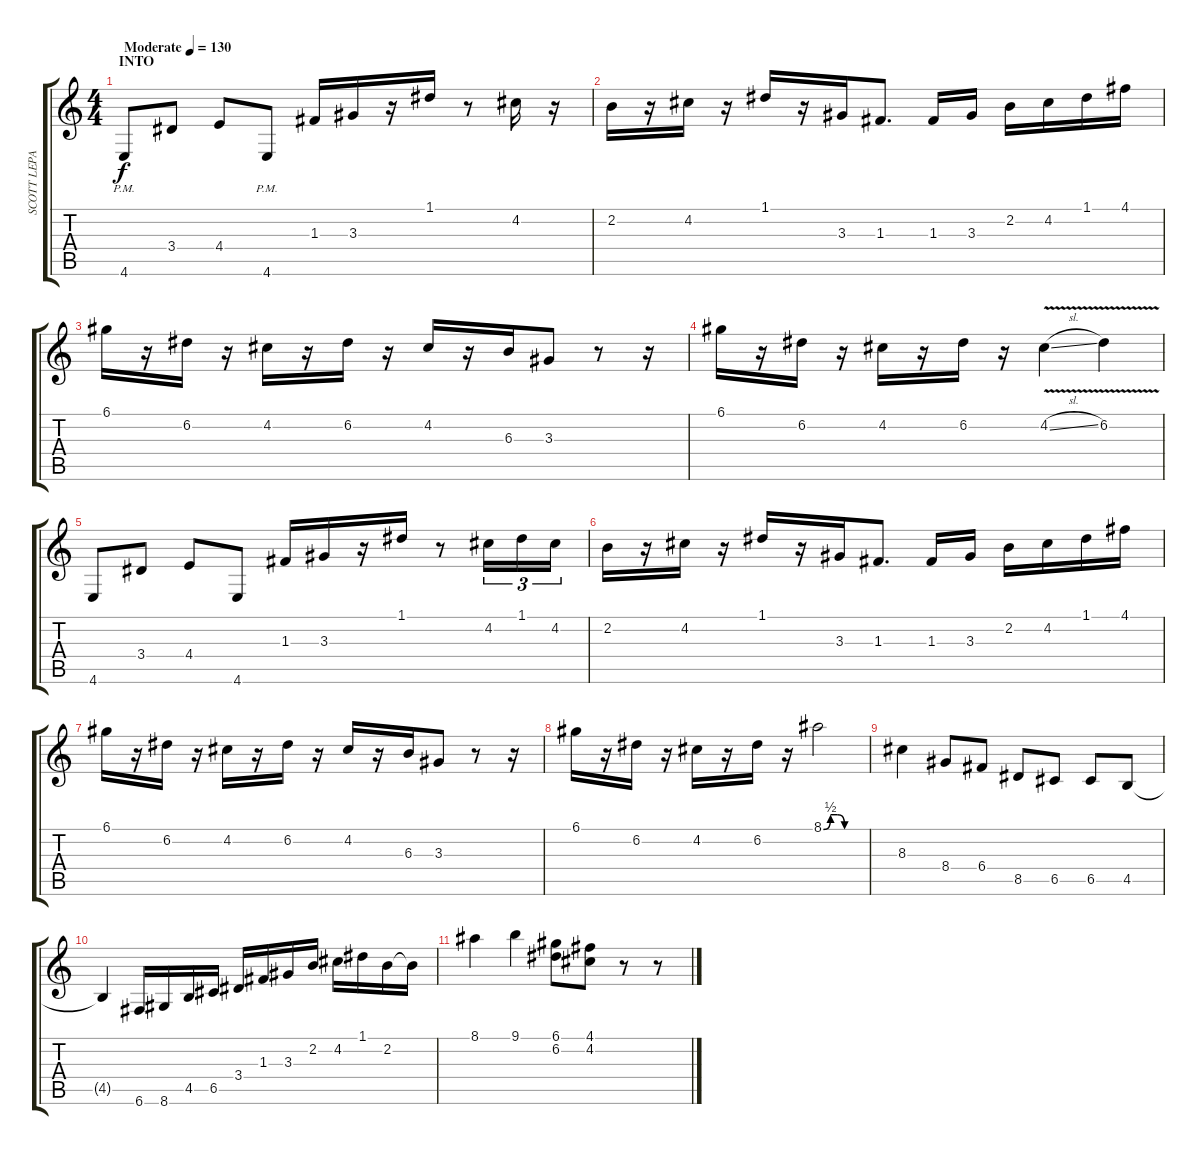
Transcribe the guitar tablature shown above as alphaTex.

\track ("SCOTT LEPAGE" "SCOTT LEPA") {instrument distortionguitar}
\staff {score tabs}
\tuning (D4 A3 F3 C3 G2 C2) {hide}
\ts (4 4)
\section ("" "INTO")
\tempo (130 "Moderate")
\clef g2
\ks c
4.6{pm}.8{dy f instrument distortionguitar} 3.4.8 4.4.8 4.6{pm}.8 1.3.16 3.3.16 r.16 1.1.16 r.8 4.2.16 r.16 |
2.2.16 r.16 4.2.16 r.16 1.1.16 r.16 3.3.16 1.3.8{d} 1.3.16 3.3.16 2.2.16 4.2.16 1.1.16 4.1.16 |
6.1.16 r.16 6.2.16 r.16 4.2.16 r.16 6.2.16 r.16 4.2.16 r.16 6.3.16 3.3.8 r.8 r.16 |
6.1.16 r.16 6.2.16 r.16 4.2.16 r.16 6.2.16 r.16 4.2{v sl}.4 6.2{v}.4 |
4.6.8 3.4.8 4.4.8 4.6.8 1.3.16 3.3.16 r.16 1.1.16 r.8 4.2.16{tu (3 2)} 1.1.16{tu (3 2)} 4.2.16{tu (3 2)} |
2.2.16 r.16 4.2.16 r.16 1.1.16 r.16 3.3.16 1.3.8{d} 1.3.16 3.3.16 2.2.16 4.2.16 1.1.16 4.1.16 |
6.1.16 r.16 6.2.16 r.16 4.2.16 r.16 6.2.16 r.16 4.2.16 r.16 6.3.16 3.3.8 r.8 r.16 |
6.1.16 r.16 6.2.16 r.16 4.2.16 r.16 6.2.16 r.16 8.1{be (custom 0 0 10 2 20 2 30 0 60 0)}.2 |
8.3.4 8.4.8 6.4.8 8.5.8 6.5.8 6.5.8 4.5.8 |
4.5{t}.4 6.6.16 8.6.16 4.5.16 6.5.16 3.4.16 1.3.16 3.3.16 2.2.16 4.2.16 1.1.16 2.2.16 2.2{t}.16 |
8.1.4 9.1.4 (6.1 6.2).8 (4.1 4.2).8 r.8 r.8
